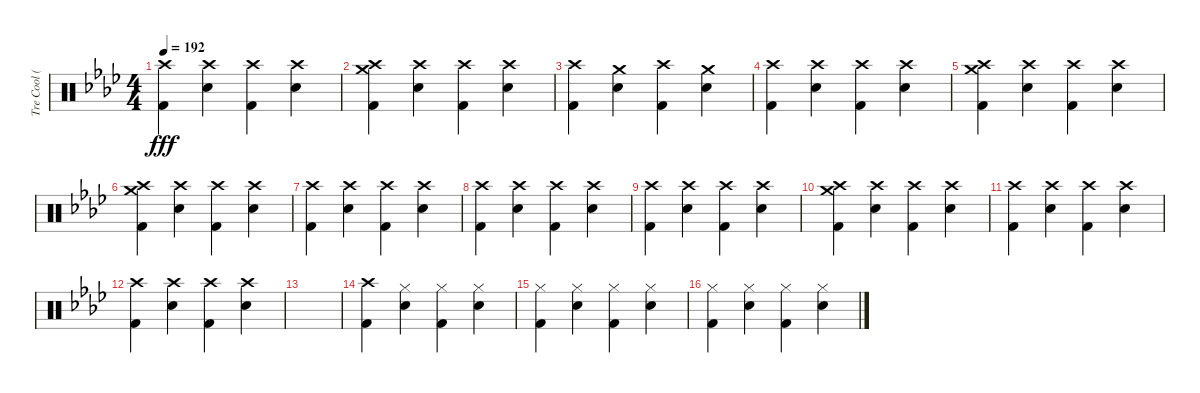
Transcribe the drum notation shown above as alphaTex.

\track ("Tre Cool (Drums)" "Tre Cool (") {instrument percussion}
\staff {score}
\articulation defaults
\ts (4 4)
\tempo 192
\clef neutral
\ks ab
("Crash high (hit)" "Kick (hit) 2").4{dy fff} ("Crash high (hit)" "Electric Snare (hit)").4 ("Crash high (hit)" "Kick (hit) 2").4 ("Crash high (hit)" "Electric Snare (hit)").4 |
("Crash high (hit)" "Crash medium (hit)" "Kick (hit) 2").4 ("Crash high (hit)" "Electric Snare (hit)").4 ("Crash high (hit)" "Kick (hit) 2").4 ("Crash high (hit)" "Electric Snare (hit)").4 |
("Crash high (hit)" "Kick (hit) 2").4 ("Crash medium (hit)" "Electric Snare (hit)").4 ("Crash high (hit)" "Kick (hit) 2").4 ("Crash medium (hit)" "Electric Snare (hit)").4 |
("Crash high (hit)" "Kick (hit) 2").4 ("Crash high (hit)" "Electric Snare (hit)").4 ("Crash high (hit)" "Kick (hit) 2").4 ("Crash high (hit)" "Electric Snare (hit)").4 |
("Crash high (hit)" "Crash medium (hit)" "Kick (hit) 2").4 ("Crash high (hit)" "Electric Snare (hit)").4 ("Crash high (hit)" "Kick (hit) 2").4 ("Crash high (hit)" "Electric Snare (hit)").4 |
("Crash high (hit)" "Crash medium (hit)" "Kick (hit) 2").4 ("Crash high (hit)" "Electric Snare (hit)").4 ("Crash high (hit)" "Kick (hit) 2").4 ("Crash high (hit)" "Electric Snare (hit)").4 |
("Crash high (hit)" "Kick (hit) 2").4 ("Crash high (hit)" "Electric Snare (hit)").4 ("Crash high (hit)" "Kick (hit) 2").4 ("Crash high (hit)" "Electric Snare (hit)").4 |
("Crash high (hit)" "Kick (hit) 2").4 ("Crash high (hit)" "Electric Snare (hit)").4 ("Crash high (hit)" "Kick (hit) 2").4 ("Crash high (hit)" "Electric Snare (hit)").4 |
("Crash high (hit)" "Kick (hit) 2").4 ("Crash high (hit)" "Electric Snare (hit)").4 ("Crash high (hit)" "Kick (hit) 2").4 ("Crash high (hit)" "Electric Snare (hit)").4 |
("Crash high (hit)" "Crash medium (hit)" "Kick (hit) 2").4 ("Crash high (hit)" "Electric Snare (hit)").4 ("Crash high (hit)" "Kick (hit) 2").4 ("Crash high (hit)" "Electric Snare (hit)").4 |
("Crash high (hit)" "Kick (hit) 2").4 ("Crash high (hit)" "Electric Snare (hit)").4 ("Crash high (hit)" "Kick (hit) 2").4 ("Crash high (hit)" "Electric Snare (hit)").4 |
("Crash high (hit)" "Kick (hit) 2").4 ("Crash high (hit)" "Electric Snare (hit)").4 ("Crash high (hit)" "Kick (hit) 2").4 ("Crash high (hit)" "Electric Snare (hit)").4 |
|
("Crash high (hit)" "Kick (hit) 2").4 ("Hi-Hat (closed)" "Electric Snare (hit)").4 ("Hi-Hat (closed)" "Kick (hit) 2").4 ("Hi-Hat (closed)" "Electric Snare (hit)").4 |
("Hi-Hat (closed)" "Kick (hit) 2").4 ("Hi-Hat (closed)" "Electric Snare (hit)").4 ("Hi-Hat (closed)" "Kick (hit) 2").4 ("Hi-Hat (closed)" "Electric Snare (hit)").4 |
("Hi-Hat (closed)" "Kick (hit) 2").4 ("Hi-Hat (closed)" "Electric Snare (hit)").4 ("Hi-Hat (closed)" "Kick (hit) 2").4 ("Hi-Hat (closed)" "Electric Snare (hit)").4
